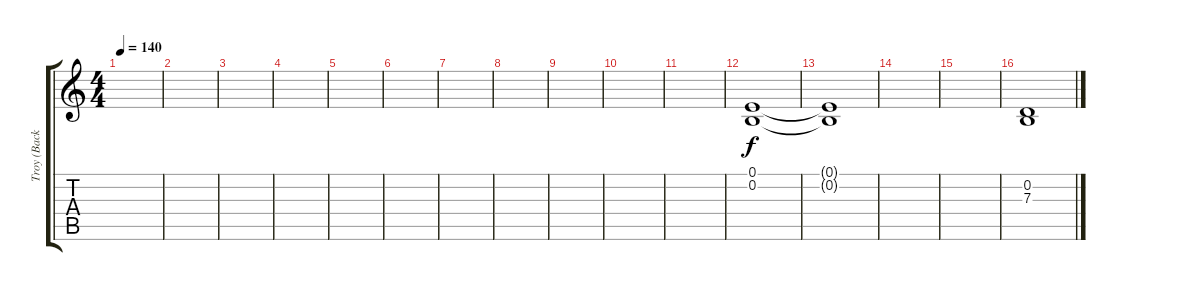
\track ("Troy (Backing Vocals)" "Troy (Back") {instrument lead2sawtooth}
\staff {score tabs}
\tuning (E4 B3 G3 D3 A2 E2) {hide}
\ts (4 4)
\tempo 140
\clef g2
\ks c
|
|
|
|
|
|
|
|
|
|
|
(0.1 0.2).1 |
(0.1{t} 0.2{t}).1 |
|
|
(0.2 7.3).1
